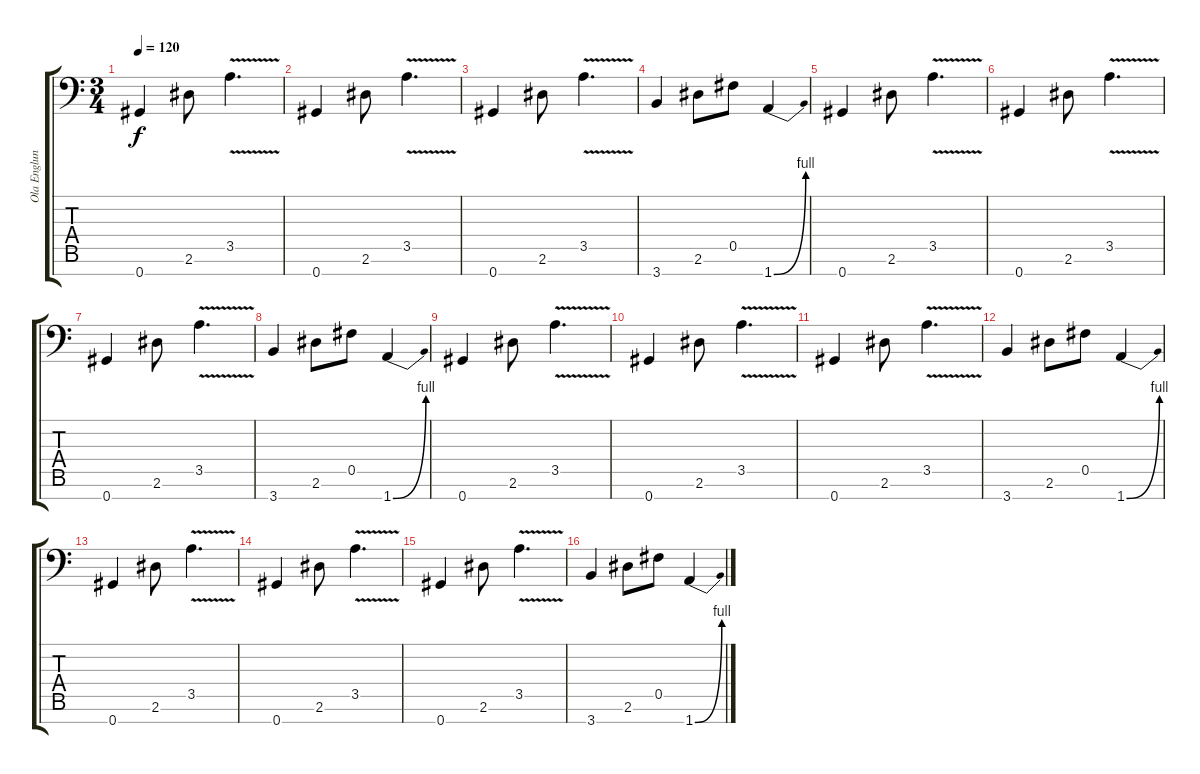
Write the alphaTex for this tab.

\track ("Ola Englund" "Ola Englun") {instrument distortionguitar}
\staff {score tabs}
\tuning (Db4 Ab3 E3 B2 Gb2 Db2 Ab1) {hide}
\ts (3 4)
\tempo 120
\clef f4
\ks c
0.7.4{dy f} 2.6.8 3.5{v}.4{d} |
0.7.4 2.6.8 3.5{v}.4{d} |
0.7.4 2.6.8 3.5{v}.4{d} |
3.7.4 2.6.8 0.5.8 1.7{be (bend 0 0 60 4)}.4 |
0.7.4 2.6.8 3.5{v}.4{d} |
0.7.4 2.6.8 3.5{v}.4{d} |
0.7.4 2.6.8 3.5{v}.4{d} |
3.7.4 2.6.8 0.5.8 1.7{be (bend 0 0 60 4)}.4 |
0.7.4 2.6.8 3.5{v}.4{d} |
0.7.4 2.6.8 3.5{v}.4{d} |
0.7.4 2.6.8 3.5{v}.4{d} |
3.7.4 2.6.8 0.5.8 1.7{be (bend 0 0 60 4)}.4 |
0.7.4 2.6.8 3.5{v}.4{d} |
0.7.4 2.6.8 3.5{v}.4{d} |
0.7.4 2.6.8 3.5{v}.4{d} |
3.7.4 2.6.8 0.5.8 1.7{be (bend 0 0 60 4)}.4
